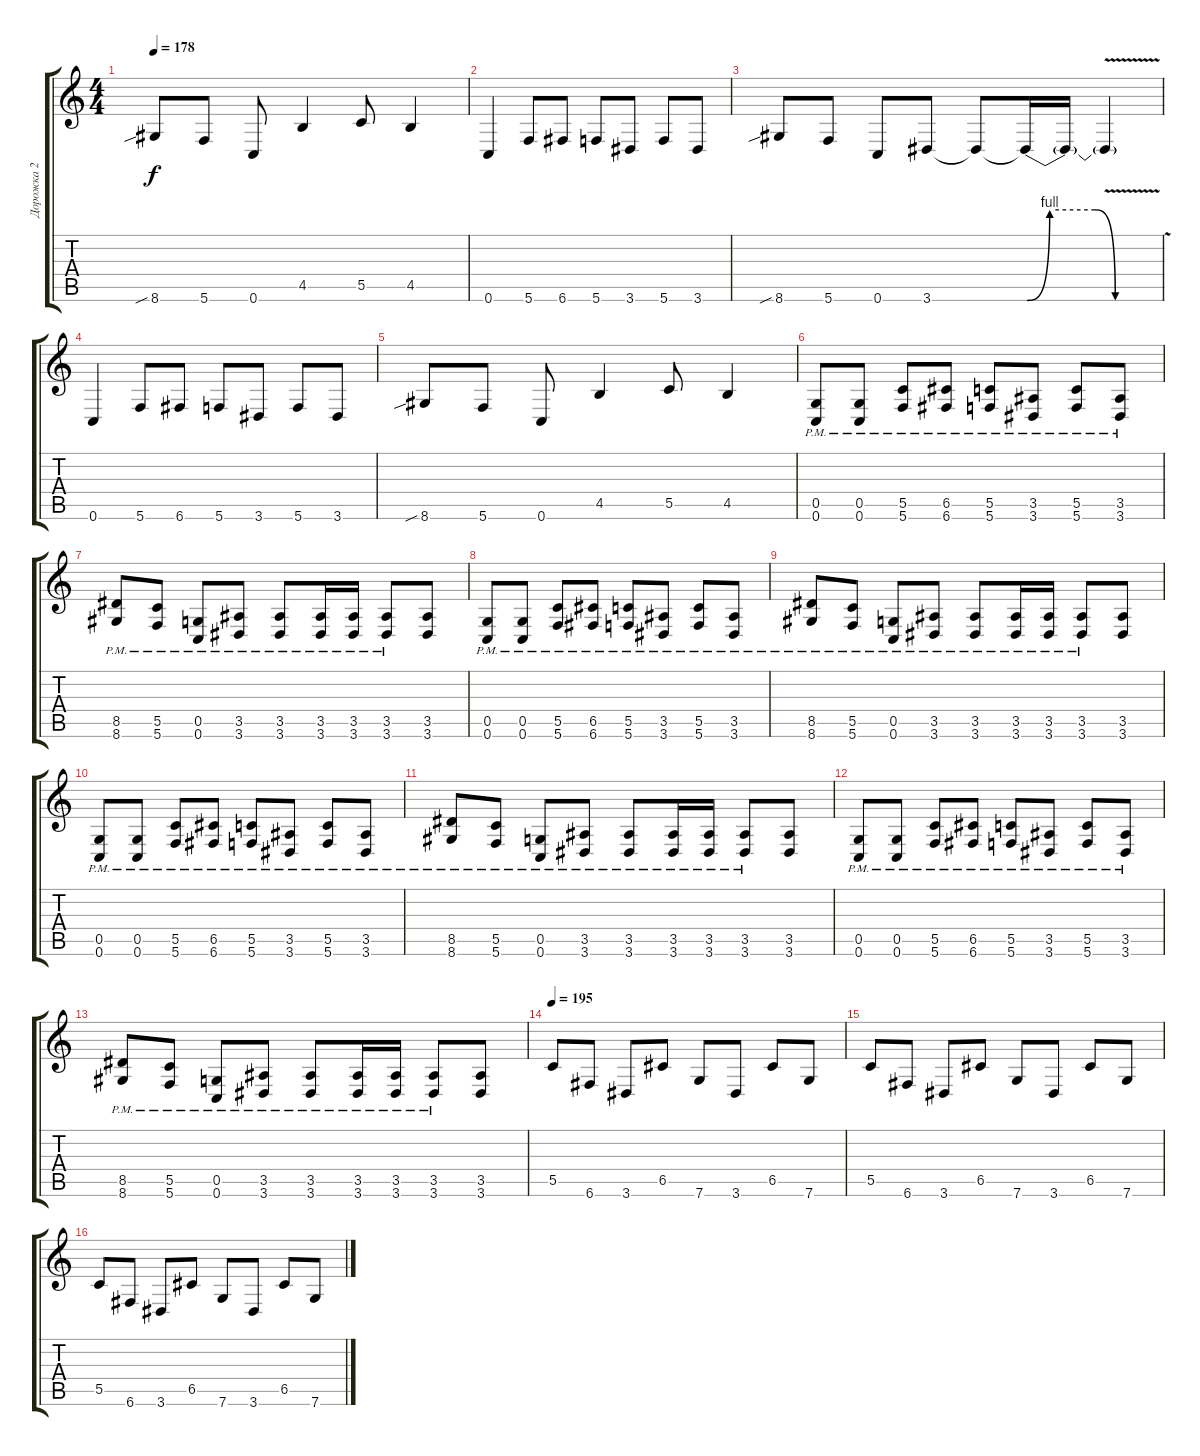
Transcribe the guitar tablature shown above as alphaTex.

\track ("Дорожка 2" "Дорожка 2") {instrument distortionguitar}
\staff {score tabs}
\tuning (D4 A3 F3 C3 G2 C2) {hide}
\ts (4 4)
\tempo 178
\clef g2
\ks c
8.6{sib}.8{dy f} 5.6.8 0.6.8 4.5.4 5.5.8 4.5.4 |
0.6.4 5.6.8 6.6.8 5.6.8 3.6.8 5.6.8 3.6.8 |
8.6{sib}.8 5.6.8 0.6.8 3.6.8 3.6{t}.8 3.6{be (custom 0 0 10 4 30 4 39 0 60 0) t}.16 3.6{t}.16 3.6{v t}.4 |
0.6.4 5.6.8 6.6.8 5.6.8 3.6.8 5.6.8 3.6.8 |
8.6{sib}.8 5.6.8 0.6.8 4.5.4 5.5.8 4.5.4 |
(0.5{pm} 0.6{pm}).8 (0.5{pm} 0.6{pm}).8 (5.5{pm} 5.6{pm}).8 (6.5{pm} 6.6{pm}).8 (5.5{pm} 5.6{pm}).8 (3.5{pm} 3.6{pm}).8 (5.5{pm} 5.6{pm}).8 (3.5{pm} 3.6{pm}).8 |
(8.5{pm} 8.6{pm}).8 (5.5{pm} 5.6{pm}).8 (0.5{pm} 0.6{pm}).8 (3.5{pm} 3.6{pm}).8 (3.5{pm} 3.6{pm}).8 (3.5{pm} 3.6{pm}).16 (3.5{pm} 3.6{pm}).16 (3.5{pm} 3.6{pm}).8 (3.5 3.6).8 |
(0.5{pm} 0.6{pm}).8 (0.5{pm} 0.6{pm}).8 (5.5{pm} 5.6{pm}).8 (6.5{pm} 6.6{pm}).8 (5.5{pm} 5.6{pm}).8 (3.5{pm} 3.6{pm}).8 (5.5{pm} 5.6{pm}).8 (3.5{pm} 3.6{pm}).8 |
(8.5{pm} 8.6{pm}).8 (5.5{pm} 5.6{pm}).8 (0.5{pm} 0.6{pm}).8 (3.5{pm} 3.6{pm}).8 (3.5{pm} 3.6{pm}).8 (3.5{pm} 3.6{pm}).16 (3.5{pm} 3.6{pm}).16 (3.5{pm} 3.6{pm}).8 (3.5 3.6).8 |
(0.5{pm} 0.6{pm}).8 (0.5{pm} 0.6{pm}).8 (5.5{pm} 5.6{pm}).8 (6.5{pm} 6.6{pm}).8 (5.5{pm} 5.6{pm}).8 (3.5{pm} 3.6{pm}).8 (5.5{pm} 5.6{pm}).8 (3.5{pm} 3.6{pm}).8 |
(8.5{pm} 8.6{pm}).8 (5.5{pm} 5.6{pm}).8 (0.5{pm} 0.6{pm}).8 (3.5{pm} 3.6{pm}).8 (3.5{pm} 3.6{pm}).8 (3.5{pm} 3.6{pm}).16 (3.5{pm} 3.6{pm}).16 (3.5{pm} 3.6{pm}).8 (3.5 3.6).8 |
(0.5{pm} 0.6{pm}).8 (0.5{pm} 0.6{pm}).8 (5.5{pm} 5.6{pm}).8 (6.5{pm} 6.6{pm}).8 (5.5{pm} 5.6{pm}).8 (3.5{pm} 3.6{pm}).8 (5.5{pm} 5.6{pm}).8 (3.5{pm} 3.6{pm}).8 |
(8.5{pm} 8.6{pm}).8 (5.5{pm} 5.6{pm}).8 (0.5{pm} 0.6{pm}).8 (3.5{pm} 3.6{pm}).8 (3.5{pm} 3.6{pm}).8 (3.5{pm} 3.6{pm}).16 (3.5{pm} 3.6{pm}).16 (3.5{pm} 3.6{pm}).8 (3.5 3.6).8 |
\tempo 195
5.5.8 6.6.8 3.6.8 6.5.8 7.6.8 3.6.8 6.5.8 7.6.8 |
5.5.8 6.6.8 3.6.8 6.5.8 7.6.8 3.6.8 6.5.8 7.6.8 |
5.5.8 6.6.8 3.6.8 6.5.8 7.6.8 3.6.8 6.5.8 7.6.8
